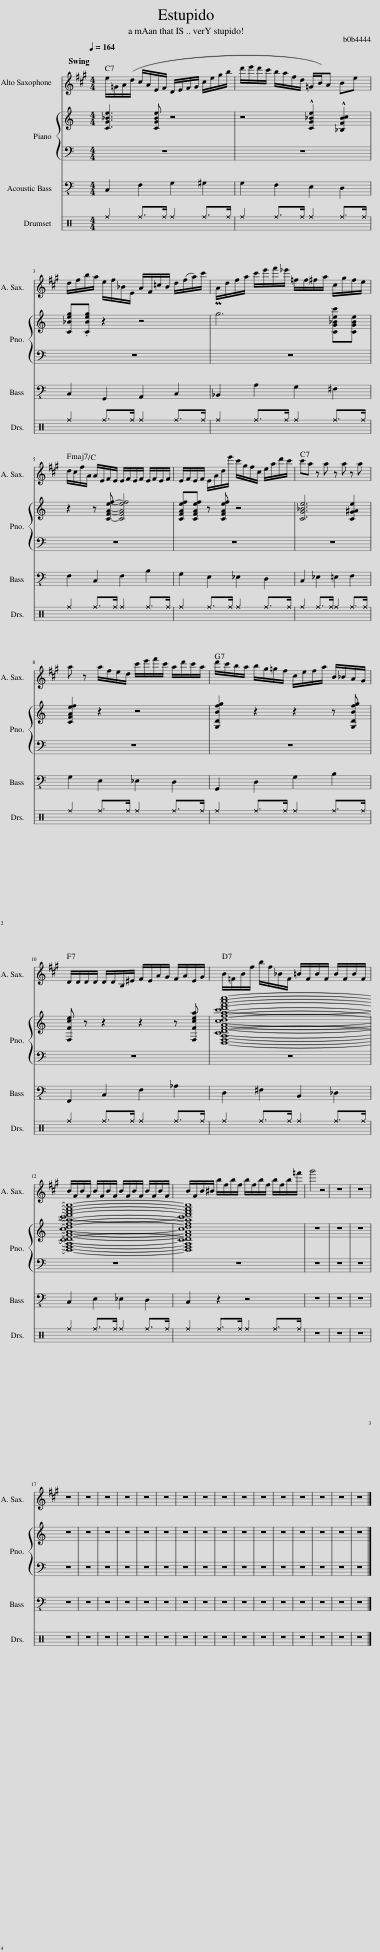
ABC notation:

X:1
%%score 1 2 3 4
L:1/8
Q:1/4=164
M:4/4
I:linebreak $
K:C
V:1 treble transpose=-9
V:2 treble
V:3 bass-8
V:4 perc
K:none
V:1
[K:A] e/=G/A/(d/ c/A/E/F/ D/E/F/G/ c/e/g/b/ | d'/e'/d'/c'/ b/a/f/d/ =G/B/)A Be |$ d/f/b/a/ e/f/_B/E/ A/F/=c/B/ d/(f/a/)c'/ | A/d/f/a/ c'/e'/f'/_e'/ =f/f/^f/a/ c/g/f/e/ |$ d/c/f/A/ A/E/F/E/ E/F/E/F/ E/F/E/F/ | %5
 E/F/E/F/ E/A/d/e'/ c'/g/f/c/ e/a/d'/c'/ | c'a z a z a z a |$ a z a/f/e/d/ c'/e'/f'/c'/ a/d'/c'/a/ | d'/c'/b/a/ b/g/=g/f/ c/e/f/a/ B/_B/A/G/ |$ D/D/D/D/ D/D/B,/^E/ F/E/A/G/ F/A/E/G/ | %10
 B/=F/B/f/ b/f/_B/F/ =B/F/B/F/ B/F/B/F/ |$ B/F/B/F/ B/F/B/F/ B/F/B/F/ B/F/B/F/ | B/F/B/^B/ b/f/b/f/ b/f/b/f/ b/f/b/=f'/ | g'4 z4 | z8 | %15
 z8 |$ z8 | z8 | z8 | z8 | %20
 z8 | z8 | z8 | z8 | z8 | %25
 z8 | z8 | z8 | z8 | z8 | %30
 z8 | z8 |] %32
V:2
 [CG_Be]3 [CGBe] z4 | z4 !^![CG_Be]2 !^![_B,FBc]2 |$ [C_Beg].[CBeg] z2 z4 | Pg6 [CG_Bec'][CGBe] |$ z2 z [CFAef]- [CFAef]4 | %5
 [CFAef][CFAef] z [CFAef] z4 | [CG_Be]6 [CG^Ae]2 |$ [CFAef]2 z2 z4 | [G,DBfg]2 z2 z2 z [G,DBfg] |$ [F,Fce] z z2 z2 z [F,Fcea] | %10
 [D,F,A,CDFAcdfac'd'f'a'c'']8- |$ [D,F,A,CDFAcdfac'd'f'a'c'']8- | [D,F,A,CDFAcdfac'd'f'a'c'']8 | z8 | z8 | %15
 z8 |$ z8 | z8 | z8 | z8 | %20
 z8 | z8 | z8 | z8 | z8 | %25
 z8 | z8 | z8 | z8 | z8 | %30
 z8 | z8 |] %32
V:3
 C,2 F,2 G,2 ^G,2 | G,2 F,2 E,2 D,2 |$ C,2 G,,2 A,,2 C,2 | _B,,2 A,2 G,2 ^F,2 |$ F,2 C,2 F,2 B,2 | %5
 G,2 E,2 _E,2 D,2 | C,2 _E,2 =E,2 F,2 |$ G,2 E,2 _E,2 D,2 | G,,2 D,2 G,2 B,2 |$ F,,2 C,2 F,2 _A,2 | %10
 D,2 ^F,2 B,,2 _D,2 |$ C,2 E,2 _E,2 D,2 | C,2 z2 z4 | z8 | z8 | %15
 z8 |$ z8 | z8 | z8 | z8 | %20
 z8 | z8 | z8 | z8 | z8 | %25
 z8 | z8 | z8 | z8 | z8 | %30
 z8 | z8 |] %32
V:4
 ^f2 ^f>^f ^f2 ^f>^f | ^f2 ^f>^f ^f2 ^f>^f |$ ^f2 ^f>^f ^f2 ^f>^f | ^f2 ^f>^f ^f2 ^f>^f |$ ^f2 ^f>^f ^f2 ^f>^f | %5
 ^f2 ^f>^f ^f2 ^f>^f | ^f2 ^f>^f ^f2 ^f>^f |$ ^f2 ^f>^f ^f2 ^f>^f | ^f2 ^f>^f ^f2 ^f>^f |$ ^f2 ^f>^f ^f2 ^f>^f | %10
 ^f2 ^f>^f ^f2 ^f>^f |$ ^f2 ^f>^f ^f2 ^f>^f | ^f2 ^f>^f ^f2 ^f>^f | z8 | z8 | %15
 z8 |$ z8 | z8 | z8 | z8 | %20
 z8 | z8 | z8 | z8 | z8 | %25
 z8 | z8 | z8 | z8 | z8 | %30
 z8 | z8 |] %32
